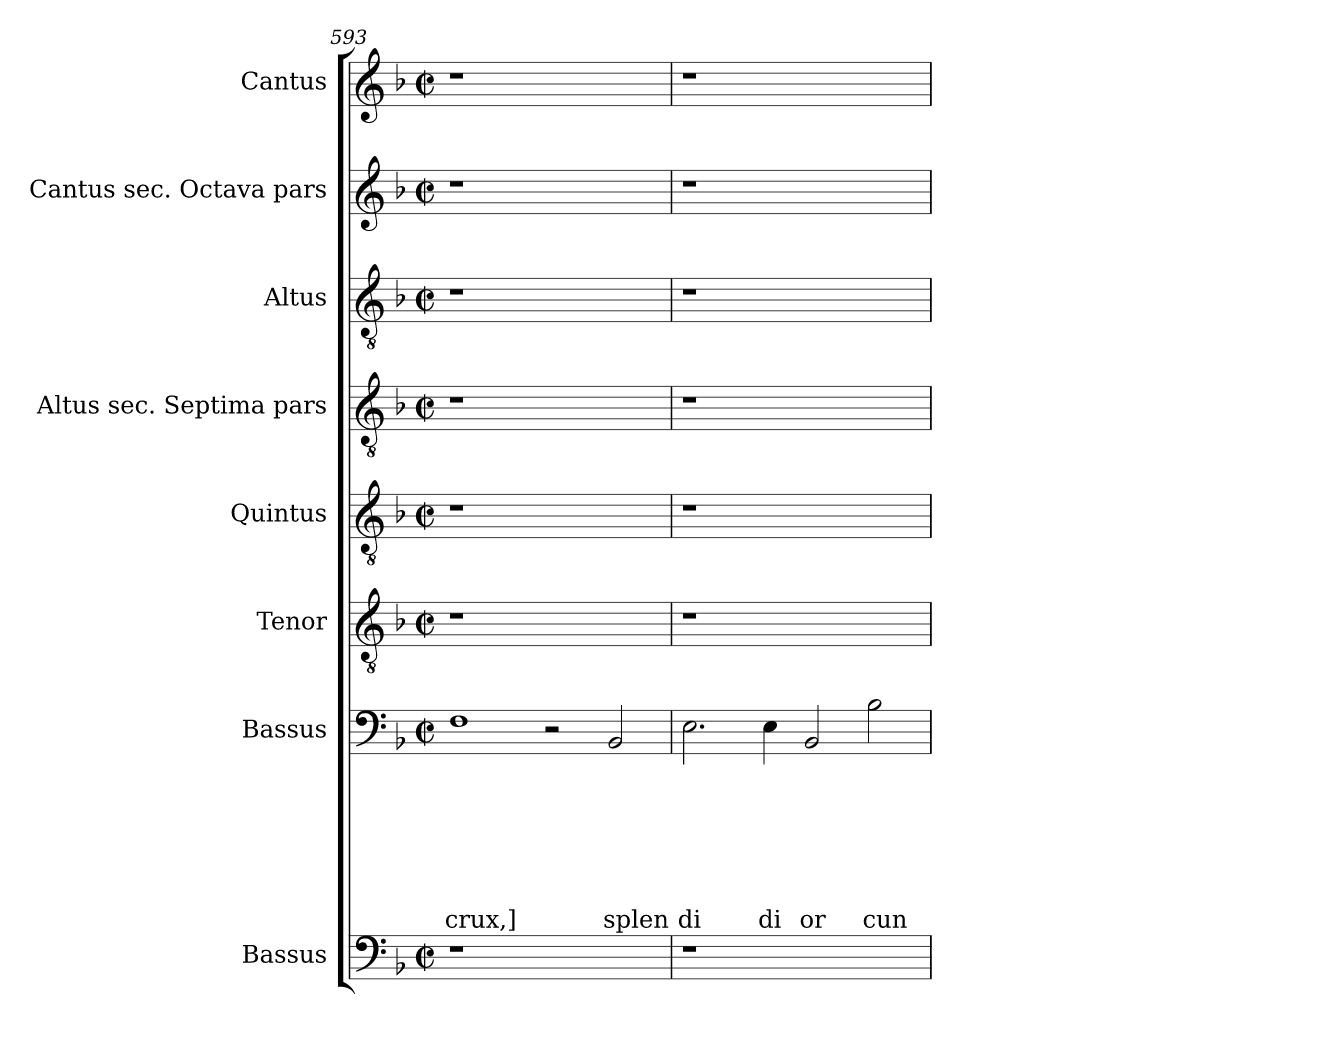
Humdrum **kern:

**kern	**kern	**text	**text	**text	**text	**text	**text	**text	**kern	**kern	**kern	**kern	**kern	**kern
*part8	*part7	*part7	*part7	*part7	*part7	*part7	*part7	*part7	*part6	*part5	*part4	*part3	*part2	*part1
*staff8	*staff7	*staff7	*staff7	*staff7	*staff7	*staff7	*staff7	*staff7	*staff6	*staff5	*staff4	*staff3	*staff2	*staff1
*I"Bassus	*I"Bassus	*	*	*	*	*	*	*	*I"Tenor	*I"Quintus	*I"Altus sec. Septima pars	*I"Altus	*I"Cantus sec. Octava pars	*I"Cantus
*	*I'Bassus	*	*	*	*	*	*	*	*I'Tenor	*I'Quintus	*	*I'Altus	*	*I'Cantus
*clefF4	*clefF4	*	*	*	*	*	*	*	*clefGv2	*clefGv2	*clefGv2	*clefGv2	*clefG2	*clefG2
*k[b-]	*k[b-]	*	*	*	*	*	*	*	*k[b-]	*k[b-]	*k[b-]	*k[b-]	*k[b-]	*k[b-]
*F:	*F:	*	*	*	*	*	*	*	*F:	*F:	*F:	*F:	*F:	*F:
*M2/2	*M2/2	*	*	*	*	*	*	*	*M2/2	*M2/2	*M2/2	*M2/2	*M2/2	*M2/2
*met(c|)	*met(c|)	*	*	*	*	*	*	*	*met(c|)	*met(c|)	*met(c|)	*met(c|)	*met(c|)	*met(c|)
=593	=593	=593	=593	=593	=593	=593	=593	=593	=593	=593	=593	=593	=593	=593
!	!	!	!	!	!	!	!	!LO:LY:b	!	!	!	!	!	!
1r	1F	.	.	.	.	.	.	crux,]	1r	1r	1r	1r	1r	1r
1ryy	2r	.	.	.	.	.	.	.	1ryy	1ryy	1ryy	1ryy	1ryy	1ryy
!	!	!	!	!	!	!	!	!LO:LY:b	!	!	!	!	!	!
.	2BB-/	.	.	.	.	.	.	splen	.	.	.	.	.	.
=594	=594	=594	=594	=594	=594	=594	=594	=594	=594	=594	=594	=594	=594	=594
!	!	!	!	!	!	!	!	!LO:LY:b	!	!	!	!	!	!
1r	2.E\	.	.	.	.	.	.	di	1r	1r	1r	1r	1r	1r
!	!	!	!	!	!	!	!	!LO:LY:b	!	!	!	!	!	!
.	4E\	.	.	.	.	.	.	di	.	.	.	.	.	.
!	!	!	!	!	!	!	!	!LO:LY:b	!	!	!	!	!	!
1ryy	2BB-/	.	.	.	.	.	.	or	1ryy	1ryy	1ryy	1ryy	1ryy	1ryy
!	!	!	!	!	!	!	!	!LO:LY:b	!	!	!	!	!	!
.	2B-\	.	.	.	.	.	.	cun	.	.	.	.	.	.
=	=	=	=	=	=	=	=	=	=	=	=	=	=	=
*-	*-	*-	*-	*-	*-	*-	*-	*-	*-	*-	*-	*-	*-	*-
